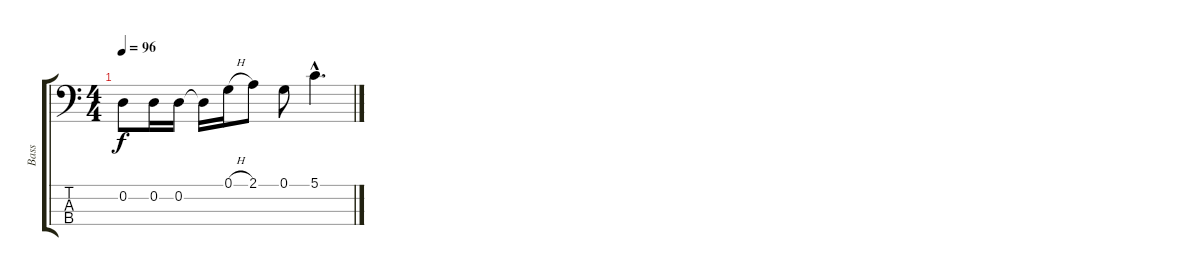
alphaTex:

\track ("Bass" "Bass") {instrument electricbassfinger}
\staff {score tabs}
\tuning (G2 D2 A1 E1) {hide}
\ts (4 4)
\tempo 96
\clef f4
\ks c
0.2.8{dy f} 0.2.16 0.2.16 0.2{t}.16 0.1{h}.16 2.1.8 0.1.8 5.1{hac}.4{d}
